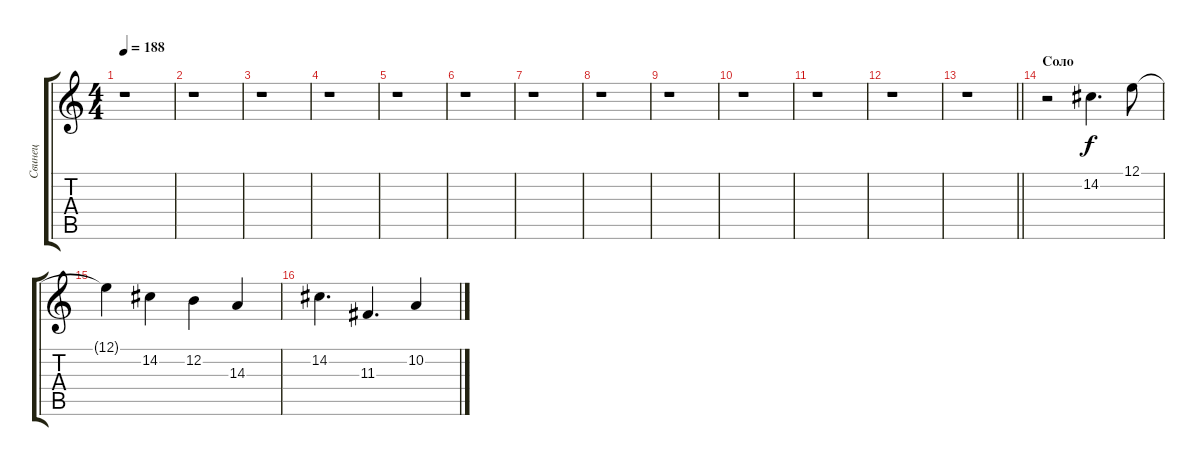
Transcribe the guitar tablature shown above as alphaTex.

\track ("Свинец" "Свинец") {instrument lead1square}
\staff {score tabs}
\tuning (E4 B3 G3 D3 A2 E2) {hide}
\ts (4 4)
\tempo 188
\clef g2
\ks c
r.1{dy f} |
r.1 |
r.1 |
r.1 |
r.1 |
r.1 |
r.1 |
r.1 |
r.1 |
r.1 |
r.1 |
r.1 |
\barLineRight lightlight
r.1 |
\section ("" "Соло")
r.2 14.2.4{d} 12.1.8 |
12.1{t}.4 14.2.4 12.2.4 14.3.4 |
14.2.4{d} 11.3.4{d} 10.2.4
